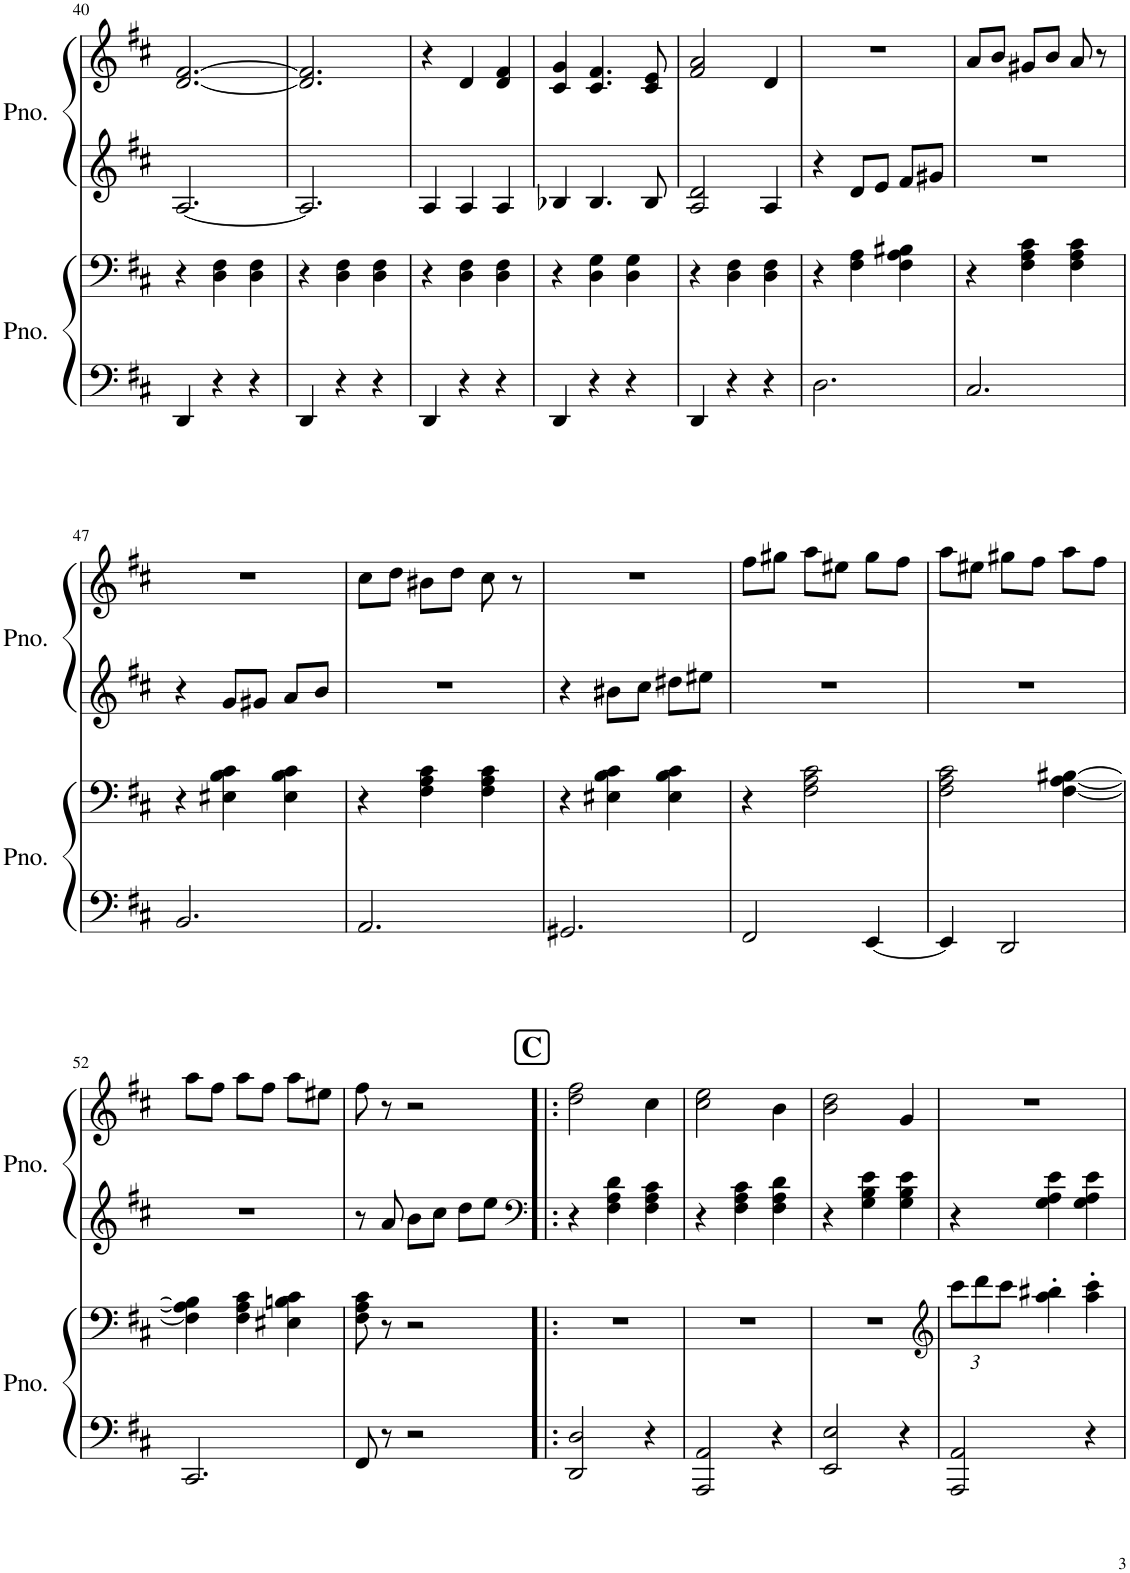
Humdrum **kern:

**kern	**kern	**kern	**kern
*part2	*part2	*part1	*part1
*staff4	*staff3	*staff2	*staff1
*I"Piano	*	*I"Piano	*
*I'Pno.	*	*I'Pno.	*
!!LO:PB:g=z
*clefF4	*clefF4	*clefG2	*clefG2
*k[f#c#]	*k[f#c#]	*k[f#c#]	*k[f#c#]
*M3/4	*M3/4	*M3/4	*M3/4
=40	=40	=40	=40
4DD/	4r	[2.A/	[2.d/ [2.f#/
4r	4D\ 4F#\	.	.
4r	4D\ 4F#\	.	.
=41	=41	=41	=41
4DD/	4r	2.A/]	2.d/] 2.f#/]
4r	4D\ 4F#\	.	.
4r	4D\ 4F#\	.	.
=42	=42	=42	=42
4DD/	4r	4A/	4r
4r	4D\ 4F#\	4A/	4d/
4r	4D\ 4F#\	4A/	4d/ 4f#/
=43	=43	=43	=43
4DD/	4r	4B-X/	4c#/ 4g/
4r	4D\ 4G\	4.B-/	4.c#/ 4.f#/
4r	4D\ 4G\	.	.
.	.	8B-/	8c#/ 8e/
=44	=44	=44	=44
4DD/	4r	2A/ 2d/	2f#/ 2a/
4r	4D\ 4F#\	.	.
4r	4D\ 4F#\	4A/	4d/
=45	=45	=45	=45
2.D\	4r	4r	2.r
.	4F#\ 4A\	8d/L	.
.	.	8e/J	.
.	4F#\ 4A\ 4B#X\	8f#/L	.
.	.	8g#X/J	.
=46	=46	=46	=46
2.C#/	4r	2.r	8a/L
.	.	.	8b/J
.	4F#\ 4A\ 4c#\	.	8g#X/L
.	.	.	8b/J
.	4F#\ 4A\ 4c#\	.	8a/
.	.	.	8r
!!LO:LB:g=z
=47	=47	=47	=47
2.BB/	4r	4r	2.r
.	4E#X\ 4B\ 4c#\	8g/L	.
.	.	8g#X/J	.
.	4E#\ 4B\ 4c#\	8a/L	.
.	.	8b/J	.
=48	=48	=48	=48
2.AA/	4r	2.r	8cc#\L
.	.	.	8dd\J
.	4F#\ 4A\ 4c#\	.	8b#X\L
.	.	.	8dd\J
.	4F#\ 4A\ 4c#\	.	8cc#\
.	.	.	8r
=49	=49	=49	=49
2.GG#X/	4r	4r	2.r
.	4E#X\ 4B\ 4c#\	8b#X\L	.
.	.	8cc#\J	.
.	4E#\ 4B\ 4c#\	8dd#X\L	.
.	.	8ee#X\J	.
=50	=50	=50	=50
2FF#/	4r	2.r	8ff#\L
.	.	.	8gg#X\J
.	2F#\ 2A\ 2c#\	.	8aa\L
.	.	.	8ee#X\J
[4EE/	.	.	8gg#\L
.	.	.	8ff#\J
=51	=51	=51	=51
4EE/]	2F#\ 2A\ 2c#\	2.r	8aa\L
.	.	.	8ee#X\J
2DD/	.	.	8gg#X\L
.	.	.	8ff#\J
.	[4F#\ [4A\ [4B#X\	.	8aa\L
.	.	.	8ff#\J
!!LO:LB:g=z
=52	=52	=52	=52
2.CC#/	4F#\] 4A\] 4B#\]	2.r	8aa\L
.	.	.	8ff#\J
.	4F#\ 4A\ 4c#\	.	8aa\L
.	.	.	8ff#\J
.	4E#X\ 4Bn\ 4c#\	.	8aa\L
.	.	.	8ee#X\J
=53	=53	=53	=53
8FF#/	8F#\ 8A\ 8c#\	8r	8ff#\
8r	8r	8a/	8r
2r	2r	8b\L	2r
.	.	8cc#\J	.
.	.	8dd\L	.
.	.	8ee\J	.
!!LO:REH:place=s1:a:B:cj:fs=14:t=C
=54!|:	=54!|:	=54!|:	=54!|:
*	*	*clefF4	*
2DD/ 2D/	2.r	4r	2dd\ 2ff#\
.	.	4F#\ 4A\ 4d\	.
4r	.	4F#\ 4A\ 4c#\	4cc#\
=55	=55	=55	=55
2AAA/ 2AA/	2.r	4r	2cc#\ 2ee\
.	.	4F#\ 4A\ 4c#\	.
4r	.	4F#\ 4A\ 4d\	4b\
=56	=56	=56	=56
2EE/ 2E/	2.r	4r	2b\ 2dd\
.	.	4G\ 4B\ 4e\	.
4r	.	4G\ 4B\ 4e\	4g/
=57	=57	=57	=57
*	*clefG2	*	*
*	*Xbrackettup	*	*
2AAA/ 2AA/	12ccc#\L	4r	2.r
.	12ddd\	.	.
.	12ccc#\J	.	.
.	4aa\' 4bb#X\'	4G\ 4A\ 4e\	.
4r	4aa\' 4ccc#\'	4G\ 4A\ 4e\	.
=	=	=	=
*-	*-	*-	*-
